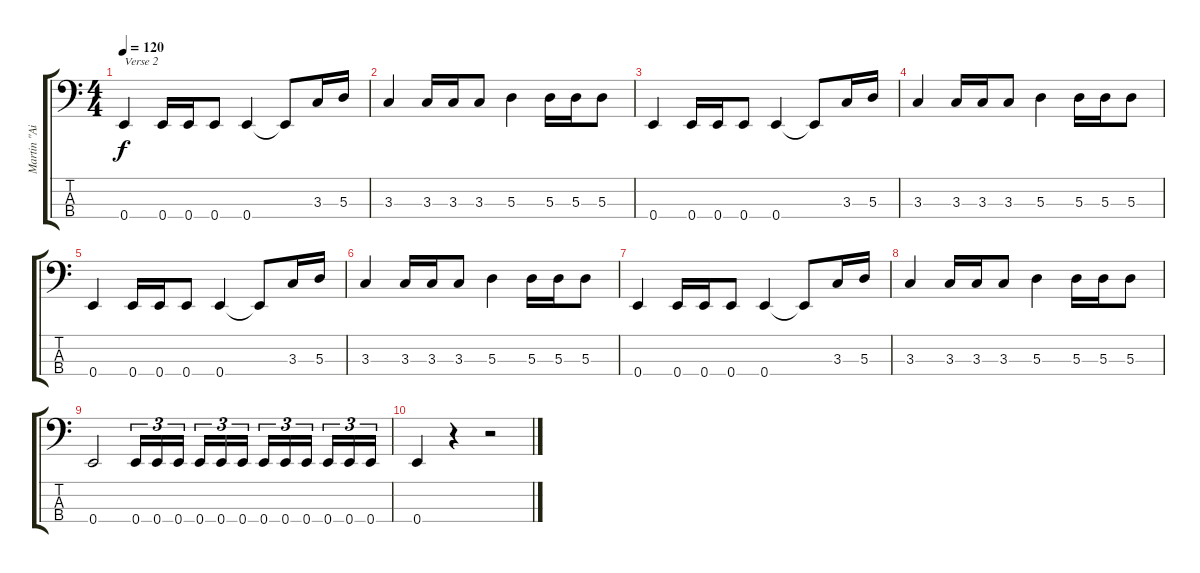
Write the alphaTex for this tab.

\track ("Martin \"Air Raid the 2nd\" Gundolf" "Martin \"Ai") {instrument electricbasspick}
\staff {score tabs}
\tuning (G2 D2 A1 E1) {hide}
\ts (4 4)
\tempo 120
\clef f4
\ks c
0.4.4{txt "Verse 2" dy f} 0.4.16 0.4.16 0.4.8 0.4.4 0.4{t}.8 3.3.16 5.3.16 |
3.3.4 3.3.16 3.3.16 3.3.8 5.3.4 5.3.16 5.3.16 5.3.8 |
0.4.4 0.4.16 0.4.16 0.4.8 0.4.4 0.4{t}.8 3.3.16 5.3.16 |
3.3.4 3.3.16 3.3.16 3.3.8 5.3.4 5.3.16 5.3.16 5.3.8 |
0.4.4 0.4.16 0.4.16 0.4.8 0.4.4 0.4{t}.8 3.3.16 5.3.16 |
3.3.4 3.3.16 3.3.16 3.3.8 5.3.4 5.3.16 5.3.16 5.3.8 |
0.4.4 0.4.16 0.4.16 0.4.8 0.4.4 0.4{t}.8 3.3.16 5.3.16 |
3.3.4 3.3.16 3.3.16 3.3.8 5.3.4 5.3.16 5.3.16 5.3.8 |
0.4.2 0.4.16{tu (3 2)} 0.4.16{tu (3 2)} 0.4.16{tu (3 2)} 0.4.16{tu (3 2)} 0.4.16{tu (3 2)} 0.4.16{tu (3 2)} 0.4.16{tu (3 2)} 0.4.16{tu (3 2)} 0.4.16{tu (3 2)} 0.4.16{tu (3 2)} 0.4.16{tu (3 2)} 0.4.16{tu (3 2)} |
0.4.4 r.4 r.2
